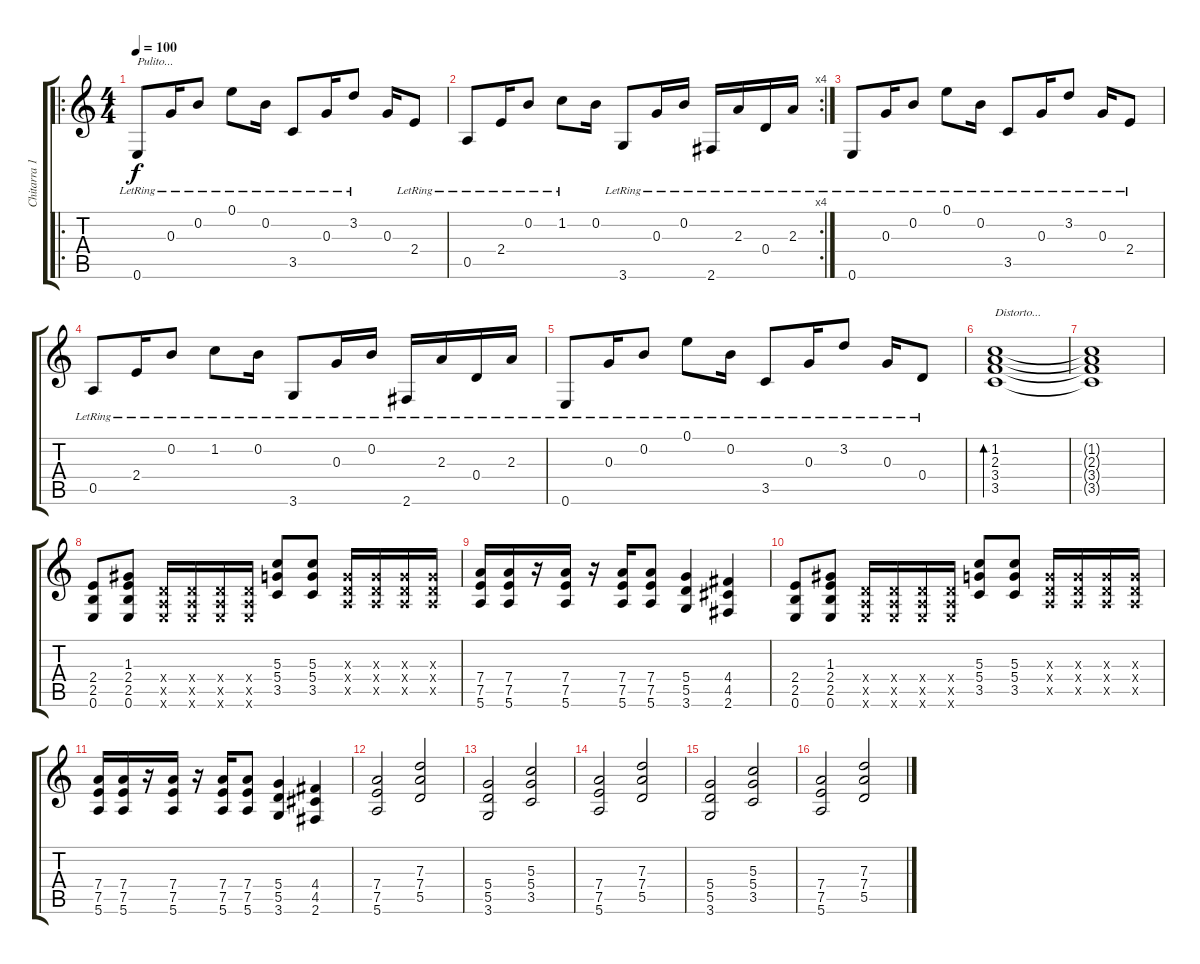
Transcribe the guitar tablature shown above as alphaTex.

\track ("Chitarra 1" "Chitarra 1") {instrument distortionguitar}
\staff {score tabs}
\tuning (E4 B3 G3 D3 A2 E2) {hide}
\ro
\ts (4 4)
\tempo 100
\clef g2
\ks c
0.6{lr}.8{txt "Pulito..." dy f instrument acousticguitarsteel} 0.3{lr}.16 0.2{lr}.8 0.1{lr}.8 0.2{lr}.16 3.5{lr}.8 0.3{lr}.16 3.2{lr}.8 0.3.16 2.4{lr}.8 |
\rc 4
0.5{lr}.8 2.4{lr}.16 0.2{lr}.8 1.2{lr}.8 0.2.16 3.6{lr}.8 0.3{lr}.16 0.2{lr}.16 2.6{lr}.16 2.3{lr}.16 0.4{lr}.16 2.3{lr}.16 |
0.6{lr}.8 0.3{lr}.16 0.2{lr}.8 0.1{lr}.8 0.2{lr}.16 3.5{lr}.8 0.3{lr}.16 3.2{lr}.8 0.3{lr}.16 2.4{lr}.8 |
0.5{lr}.8 2.4{lr}.16 0.2{lr}.8 1.2{lr}.8 0.2{lr}.16 3.6{lr}.8 0.3{lr}.16 0.2{lr}.16 2.6{lr}.16 2.3{lr}.16 0.4{lr}.16 2.3{lr}.16 |
0.6{lr}.8 0.3{lr}.16 0.2{lr}.8 0.1{lr}.8 0.2{lr}.16 3.5{lr}.8 0.3{lr}.16 3.2{lr}.8 0.3{lr}.16 0.4{lr}.8 |
(1.2 2.3 3.4 3.5).1{bd 60 txt "Distorto..." instrument distortionguitar} |
(1.2{t} 2.3{t} 3.4{t} 3.5{t}).1 |
(2.4 2.5 0.6).8 (1.3 2.4 2.5 0.6).8 (0.4{x} 0.5{x} 0.6{x}).16 (0.4{x} 0.5{x} 0.6{x}).16 (0.4{x} 0.5{x} 0.6{x}).16 (0.4{x} 0.5{x} 0.6{x}).16 (5.3 5.4 3.5).8 (5.3 5.4 3.5).8 (0.3{x} 0.4{x} 0.5{x}).16 (0.3{x} 0.4{x} 0.5{x}).16 (0.3{x} 0.4{x} 0.5{x}).16 (0.3{x} 0.4{x} 0.5{x}).16 |
(7.4 7.5 5.6).16 (7.4 7.5 5.6).16 r.16 (7.4 7.5 5.6).16 r.16 (7.4 7.5 5.6).16 (7.4 7.5 5.6).8 (5.4 5.5 3.6).4 (4.4 4.5 2.6).4 |
(2.4 2.5 0.6).8 (1.3 2.4 2.5 0.6).8 (0.4{x} 0.5{x} 0.6{x}).16 (0.4{x} 0.5{x} 0.6{x}).16 (0.4{x} 0.5{x} 0.6{x}).16 (0.4{x} 0.5{x} 0.6{x}).16 (5.3 5.4 3.5).8 (5.3 5.4 3.5).8 (0.3{x} 0.4{x} 0.5{x}).16 (0.3{x} 0.4{x} 0.5{x}).16 (0.3{x} 0.4{x} 0.5{x}).16 (0.3{x} 0.4{x} 0.5{x}).16 |
(7.4 7.5 5.6).16 (7.4 7.5 5.6).16 r.16 (7.4 7.5 5.6).16 r.16 (7.4 7.5 5.6).16 (7.4 7.5 5.6).8 (5.4 5.5 3.6).4 (4.4 4.5 2.6).4 |
(7.4 7.5 5.6).2 (7.3 7.4 5.5).2 |
(5.4 5.5 3.6).2 (5.3 5.4 3.5).2 |
(7.4 7.5 5.6).2 (7.3 7.4 5.5).2 |
(5.4 5.5 3.6).2 (5.3 5.4 3.5).2 |
(7.4 7.5 5.6).2 (7.3 7.4 5.5).2
